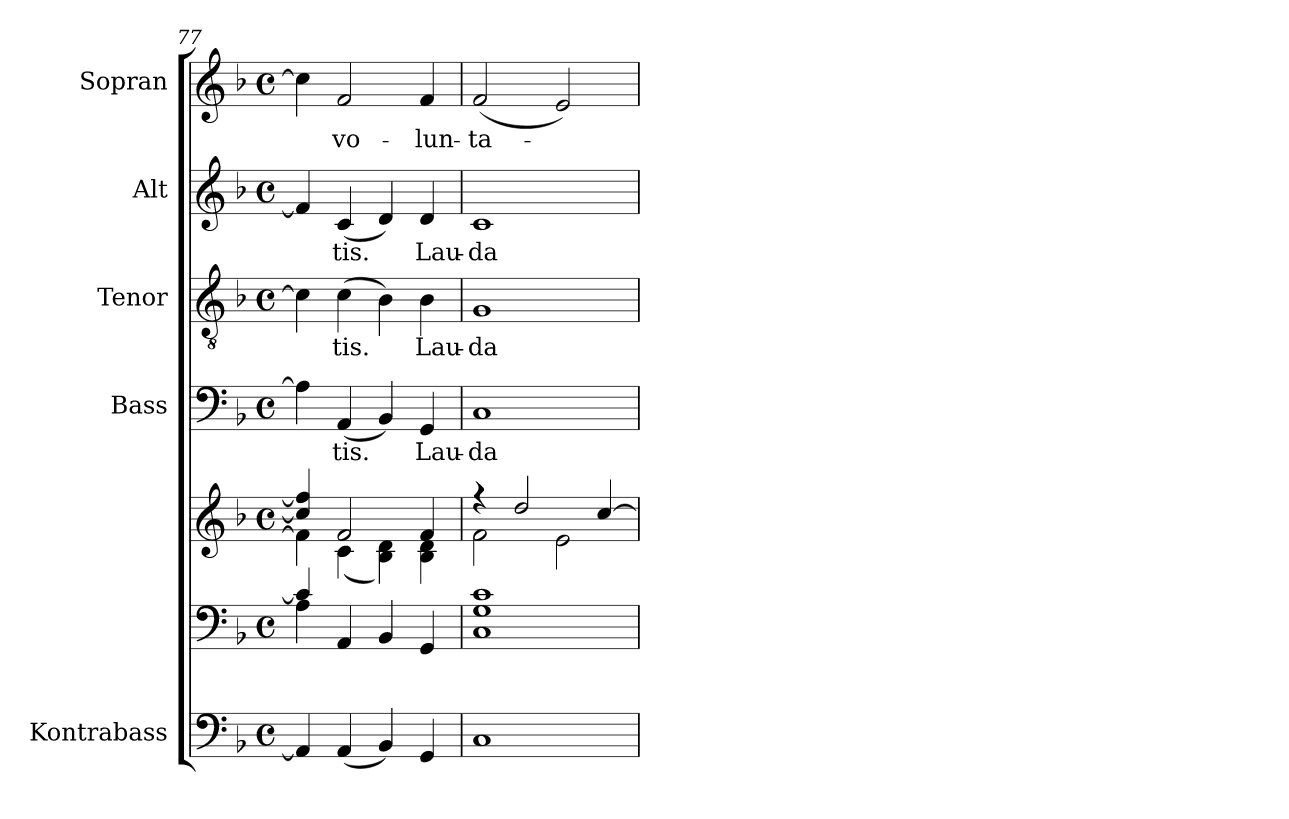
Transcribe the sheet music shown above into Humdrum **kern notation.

**kern	**kern	**kern	**kern	**text	**kern	**text	**kern	**text	**kern	**text
*part6	*part5	*part5	*part4	*part4	*part3	*part3	*part2	*part2	*part1	*part1
*staff7	*staff6	*staff5	*staff4	*staff4	*staff3	*staff3	*staff2	*staff2	*staff1	*staff1
*I"Kontrabass	*	*	*I"Bass	*	*I"Tenor	*	*I"Alt	*	*I"Sopran	*
*I'Kb.	*	*	*I'B.	*	*I'T.	*	*I'A.	*	*I'S.	*
*clefF4	*clefF4	*clefG2	*clefF4	*	*clefGv2	*	*clefG2	*	*clefG2	*
*ITrd7c12	*	*	*	*	*	*	*	*	*	*
*k[b-]	*k[b-]	*k[b-]	*k[b-]	*	*k[b-]	*	*k[b-]	*	*k[b-]	*
*F:	*F:	*F:	*F:	*	*F:	*	*F:	*	*F:	*
*M4/4	*M4/4	*M4/4	*M4/4	*	*M4/4	*	*M4/4	*	*M4/4	*
*met(c)	*met(c)	*met(c)	*met(c)	*	*met(c)	*	*met(c)	*	*met(c)	*
=77	=77	=77	=77	=77	=77	=77	=77	=77	=77	=77
*	*^	*^	*	*	*	*	*	*	*	*
4AAA/]	4c/]	4A\	4cc/] 4ff/]	4f\]	4A\]	.	4c\]	.	4f/]	.	4cc\]	.
!	!	!	!	!	!	!LO:LY:b	!	!LO:LY:b	!	!LO:LY:b	!	!LO:LY:b
(<4AAA/	4AA/	2.ryy	2f/	(<4c\	(<4AA/	-tis.	(>4c\	-tis.	(<4c/	-tis.	2f/	vo-
4BBB-/)	4BB-/	.	.	4B-\ 4d\)	4BB-/)	.	4B-\)	.	4d/)	.	.	.
!	!	!	!	!	!	!LO:LY:b	!	!LO:LY:b	!	!LO:LY:b	!	!LO:LY:b
4GGG/	4GG/	.	4f/	4B-\ 4d\	4GG/	Lau-	4B-\	Lau-	4d/	Lau-	4f/	-lun-
*	*v	*v	*	*	*	*	*	*	*	*	*	*
=78	=78	=78	=78	=78	=78	=78	=78	=78	=78	=78	=78
!	!	!	!	!	!LO:LY:b	!	!LO:LY:b	!	!LO:LY:b	!	!LO:LY:b
1CC	1C 1G 1c	4ree	2f\	1C	-da-	1G	-da-	1c	-da-	(<2f/	-ta-
.	.	2dd/	.	.	.	.	.	.	.	.	.
.	.	.	2e\	.	.	.	.	.	.	2e/)	.
.	.	[>4cc/	.	.	.	.	.	.	.	.	.
*	*	*v	*v	*	*	*	*	*	*	*	*
=	=	=	=	=	=	=	=	=	=	=
*-	*-	*-	*-	*-	*-	*-	*-	*-	*-	*-
